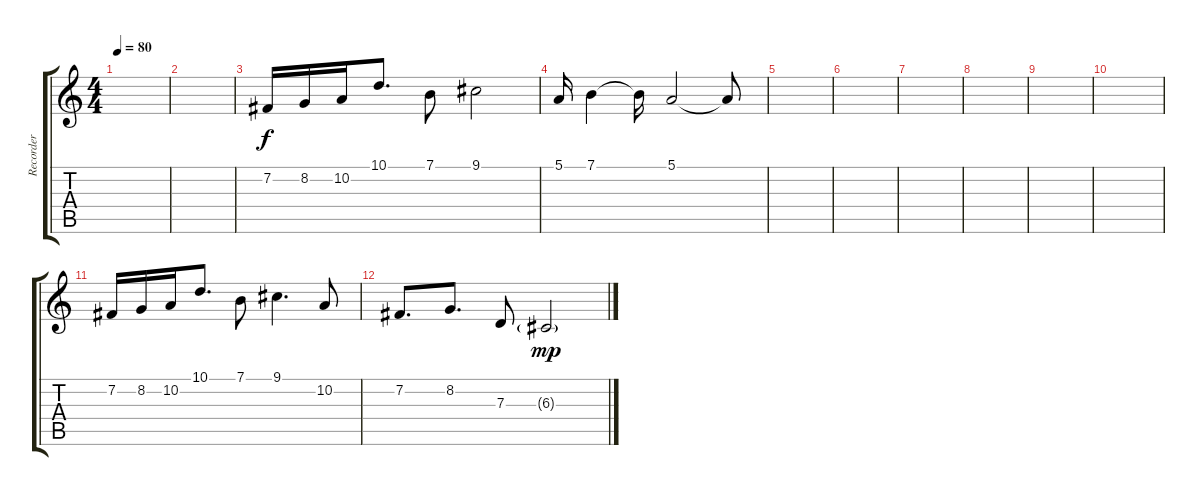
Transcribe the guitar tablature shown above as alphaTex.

\track ("Recorder" "Recorder") {instrument recorder}
\staff {score tabs}
\tuning (E4 B3 G3 D3 A2 E2) {hide}
\ts (4 4)
\tempo 80
\clef g2
\ks c
|
|
7.2.16 8.2.16 10.2.16 10.1.8{d} 7.1.8 9.1.2 |
5.1.16 7.1.4 7.1{t}.16 5.1.2 5.1{t}.8 |
|
|
|
|
|
|
7.2.16 8.2.16 10.2.16 10.1.8{d} 7.1.8 9.1.4{d} 10.2.8 |
7.2.8{d} 8.2.8{d} 7.3.8 6.3{g}.2{dy mp}
